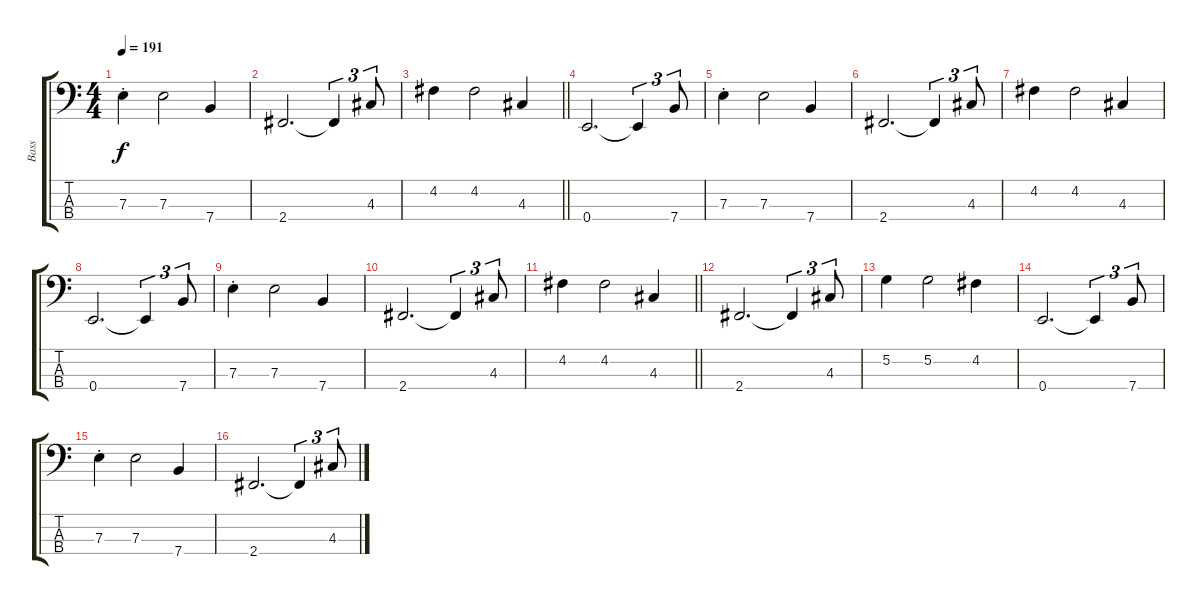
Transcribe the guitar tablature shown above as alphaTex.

\track ("Bass" "Bass") {instrument electricbassfinger}
\staff {score tabs}
\tuning (G2 D2 A1 E1) {hide}
\ts (4 4)
\tempo 191
\clef f4
\ks c
7.3{st}.4{dy f} 7.3.2 7.4.4 |
2.4.2{d} 2.4{t}.4{tu (3 2)} 4.3.8{tu (3 2)} |
\barLineRight lightlight
4.2.4 4.2.2 4.3.4 |
0.4.2{d} 0.4{t}.4{tu (3 2)} 7.4.8{tu (3 2)} |
7.3{st}.4 7.3.2 7.4.4 |
2.4.2{d} 2.4{t}.4{tu (3 2)} 4.3.8{tu (3 2)} |
4.2.4 4.2.2 4.3.4 |
0.4.2{d} 0.4{t}.4{tu (3 2)} 7.4.8{tu (3 2)} |
7.3{st}.4 7.3.2 7.4.4 |
2.4.2{d} 2.4{t}.4{tu (3 2)} 4.3.8{tu (3 2)} |
\barLineRight lightlight
4.2.4 4.2.2 4.3.4 |
2.4.2{d} 2.4{t}.4{tu (3 2)} 4.3.8{tu (3 2)} |
5.2.4 5.2.2 4.2.4 |
0.4.2{d} 0.4{t}.4{tu (3 2)} 7.4.8{tu (3 2)} |
7.3{st}.4 7.3.2 7.4.4 |
2.4.2{d} 2.4{t}.4{tu (3 2)} 4.3.8{tu (3 2)}
